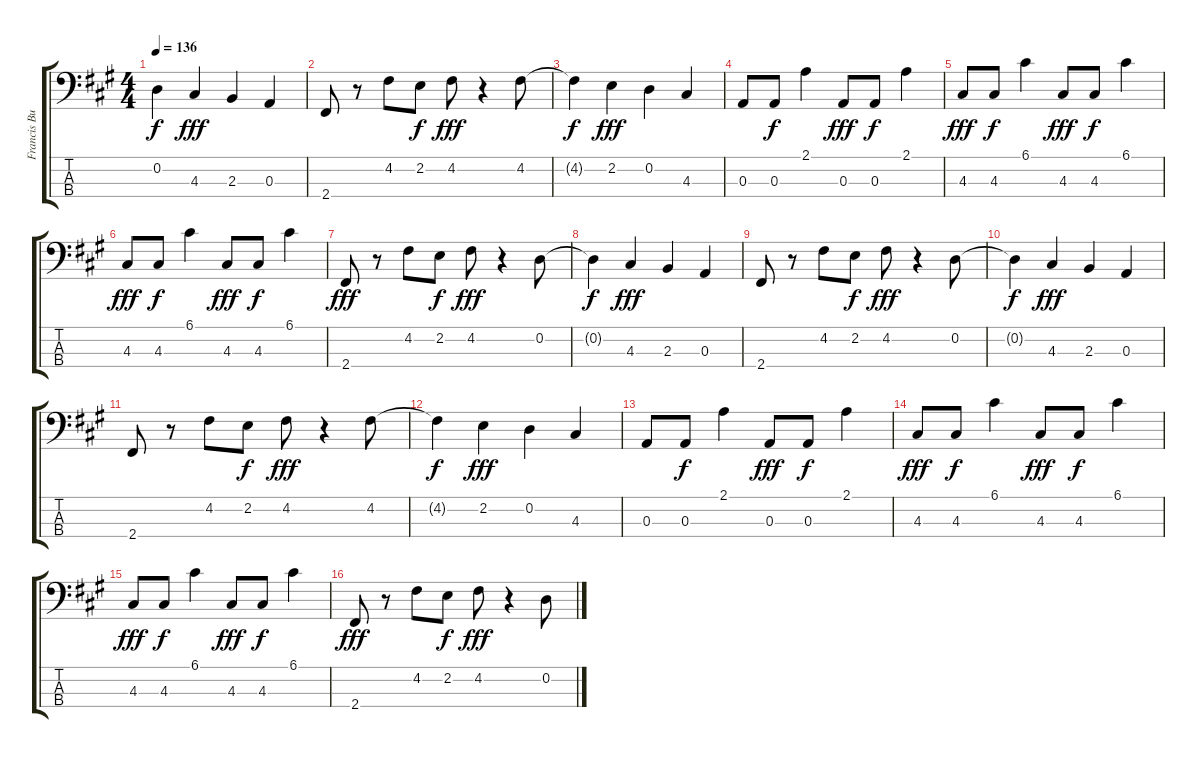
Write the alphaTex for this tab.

\track ("Francis Bucholz" "Francis Bu") {instrument electricbasspick}
\staff {score tabs}
\tuning (G2 D2 A1 E1) {hide}
\ts (4 4)
\tempo 136
\clef f4
\ks a
0.2{t}.4{dy f} 4.3.4{dy fff} 2.3.4 0.3.4 |
2.4.8 r.8 4.2.8 2.2.8{dy f} 4.2.8{dy fff} r.4 4.2.8 |
4.2{t}.4{dy f} 2.2.4{dy fff} 0.2.4 4.3.4 |
0.3.8 0.3.8{dy f} 2.1.4 0.3.8{dy fff} 0.3.8{dy f} 2.1.4 |
4.3.8{dy fff} 4.3.8{dy f} 6.1.4 4.3.8{dy fff} 4.3.8{dy f} 6.1.4 |
4.3.8{dy fff} 4.3.8{dy f} 6.1.4 4.3.8{dy fff} 4.3.8{dy f} 6.1.4 |
2.4.8{dy fff} r.8 4.2.8 2.2.8{dy f} 4.2.8{dy fff} r.4 0.2.8 |
0.2{t}.4{dy f} 4.3.4{dy fff} 2.3.4 0.3.4 |
2.4.8 r.8 4.2.8 2.2.8{dy f} 4.2.8{dy fff} r.4 0.2.8 |
0.2{t}.4{dy f} 4.3.4{dy fff} 2.3.4 0.3.4 |
2.4.8 r.8 4.2.8 2.2.8{dy f} 4.2.8{dy fff} r.4 4.2.8 |
4.2{t}.4{dy f} 2.2.4{dy fff} 0.2.4 4.3.4 |
0.3.8 0.3.8{dy f} 2.1.4 0.3.8{dy fff} 0.3.8{dy f} 2.1.4 |
4.3.8{dy fff} 4.3.8{dy f} 6.1.4 4.3.8{dy fff} 4.3.8{dy f} 6.1.4 |
4.3.8{dy fff} 4.3.8{dy f} 6.1.4 4.3.8{dy fff} 4.3.8{dy f} 6.1.4 |
2.4.8{dy fff} r.8 4.2.8 2.2.8{dy f} 4.2.8{dy fff} r.4 0.2.8
